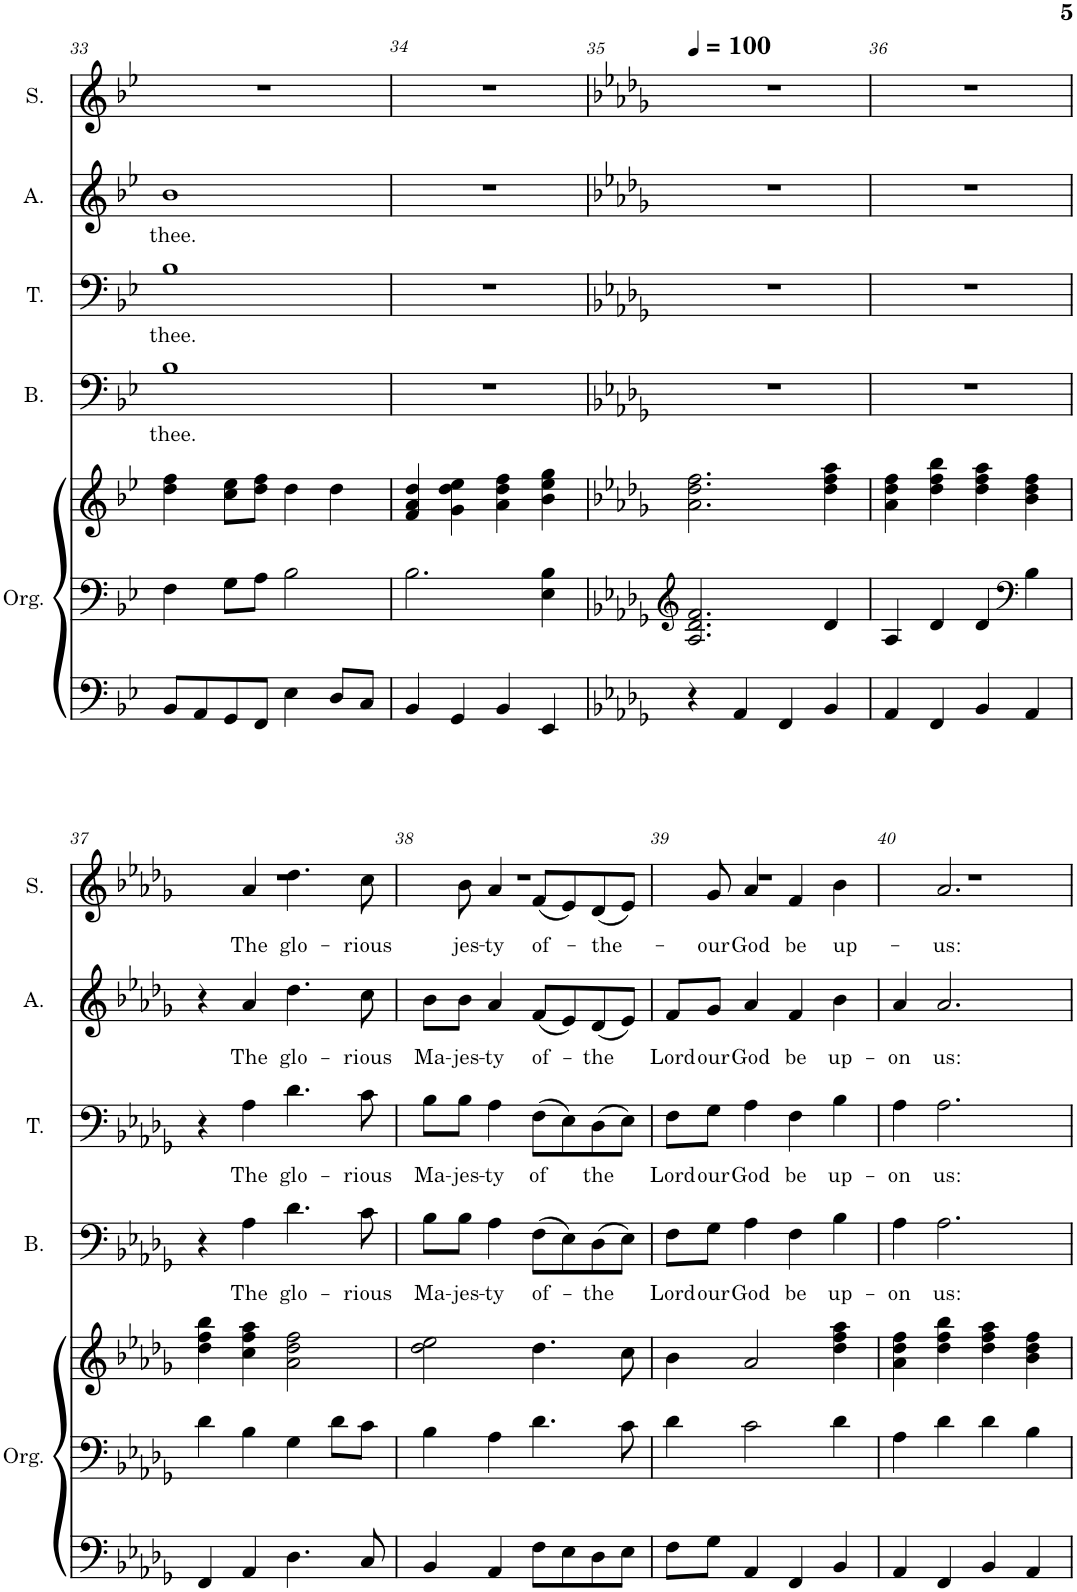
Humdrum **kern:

**kern	**kern	**kern	**kern	**text	**kern	**text	**kern	**text	**kern	**text
*part7	*part6	*part5	*part4	*part4	*part3	*part3	*part2	*part2	*part1	*part1
*staff7	*staff6	*staff5	*staff4	*staff4	*staff3	*staff3	*staff2	*staff2	*staff1	*staff1
*I"Pipe Organ	*I"Org.	*I"Pipe Organ	*I"B.	*	*I"T.	*	*I"A.	*	*I"S.	*
*I'P Org	*I'Org.	*I'P Org	*I'B.	*	*I'T.	*	*I'A.	*	*I'S.	*
!!LO:PB:g=z
*clefF4	*clefF4	*clefG2	*clefF4	*	*clefF4	*	*clefG2	*	*clefG2	*
*k[b-e-]	*k[b-e-]	*k[b-e-]	*k[b-e-]	*	*k[b-e-]	*	*k[b-e-]	*	*k[b-e-]	*
*M4/4	*M4/4	*M4/4	*M4/4	*	*M4/4	*	*M4/4	*	*M4/4	*
=33	=33	=33	=33	=33	=33	=33	=33	=33	=33	=33
!	!	!	!	!LO:LY:b	!	!LO:LY:b	!	!LO:LY:b	!	!
8BB-/L	4F\	4dd\ 4ff\	1B-	thee.	1B-	thee.	1b-	thee.	1r	.
8AA/	.	.	.	.	.	.	.	.	.	.
8GG/	8G\L	8cc\ 8ee-\L	.	.	.	.	.	.	.	.
8FF/J	8A\J	8dd\ 8ff\J	.	.	.	.	.	.	.	.
4E-\	2B-\	4dd\	.	.	.	.	.	.	.	.
8D/L	.	4dd\	.	.	.	.	.	.	.	.
8C/J	.	.	.	.	.	.	.	.	.	.
=34	=34	=34	=34	=34	=34	=34	=34	=34	=34	=34
4BB-/	2.B-\	4f/ 4a/ 4dd/	1r	.	1r	.	1r	.	1r	.
4GG/	.	4g\ 4dd\ 4ee-\	.	.	.	.	.	.	.	.
4BB-/	.	4a\ 4dd\ 4ff\	.	.	.	.	.	.	.	.
4EE-/	4E-\ 4B-\	4b-\ 4ee-\ 4gg\	.	.	.	.	.	.	.	.
=35	=35	=35	=35	=35	=35	=35	=35	=35	=35	=35
*	*clefG2	*	*	*	*	*	*	*	*	*
*k[b-e-a-d-g-]	*k[b-e-a-d-g-]	*k[b-e-a-d-g-]	*k[b-e-a-d-g-]	*	*k[b-e-a-d-g-]	*	*k[b-e-a-d-g-]	*	*k[b-e-a-d-g-]	*
*	*	*	*	*	*	*	*	*	*MM100	*
4r	2.A-/ 2.d-/ 2.f/	2.a-\ 2.dd-\ 2.ff\	1r	.	1r	.	1r	.	1r	.
4AA-/	.	.	.	.	.	.	.	.	.	.
4FF/	.	.	.	.	.	.	.	.	.	.
4BB-/	4d-/	4dd-\ 4ff\ 4aa-\	.	.	.	.	.	.	.	.
=36	=36	=36	=36	=36	=36	=36	=36	=36	=36	=36
4AA-/	4A-/	4a-\ 4dd-\ 4ff\	1r	.	1r	.	1r	.	1r	.
4FF/	4d-/	4dd-\ 4ff\ 4bb-\	.	.	.	.	.	.	.	.
4BB-/	4d-/	4dd-\ 4ff\ 4aa-\	.	.	.	.	.	.	.	.
*	*clefF4	*	*	*	*	*	*	*	*	*
4AA-/	4B-\	4b-\ 4dd-\ 4ff\	.	.	.	.	.	.	.	.
!!LO:LB:g=z
=37	=37	=37	=37	=37	=37	=37	=37	=37	=37	=37
4FF/	4d-\	4dd-\ 4ff\ 4bb-\	4r	.	4r	.	4r	.	1r	.
!	!	!	!	!LO:LY:b	!	!LO:LY:b	!	!LO:LY:b	!	!
4AA-/	4B-\	4cc\ 4ff\ 4aa-\	4A-\	The	4A-\	The	4a-/	The	.	.
!	!	!	!	!LO:LY:b	!	!LO:LY:b	!	!LO:LY:b	!	!
4.D-\	4G-\	2a-\ 2dd-\ 2ff\	4.d-\	glo-	4.d-\	glo-	4.dd-\	glo-	.	.
.	8d-\L	.	.	.	.	.	.	.	.	.
!	!	!	!	!LO:LY:b	!	!LO:LY:b	!	!LO:LY:b	!	!
8C/	8c\J	.	8c\	-rious	8c\	-rious	8cc\	-rious	.	.
!	!	!	!	!	!	!	!	!	!	!LO:LY:b
2.ryy	2.ryy	2.ryy	2.ryy	.	2.ryy	.	2.ryy	.	4a-/	The
!	!	!	!	!	!	!	!	!	!	!LO:LY:b
.	.	.	.	.	.	.	.	.	4.dd-\	glo-
!	!	!	!	!	!	!	!	!	!	!LO:LY:b
.	.	.	.	.	.	.	.	.	8cc\	-rious
=38	=38	=38	=38	=38	=38	=38	=38	=38	=38	=38
!	!	!	!	!LO:LY:b	!	!LO:LY:b	!	!LO:LY:b	!	!
4BB-/	4B-\	2dd-\ 2ee-\	8B-\L	Ma-	8B-\L	Ma-	8b-\L	Ma-	1r	.
!	!	!	!	!LO:LY:b	!	!LO:LY:b	!	!LO:LY:b	!	!
.	.	.	8B-\J	-jes-	8B-\J	-jes-	8b-\J	-jes-	.	.
!	!	!	!	!LO:LY:b	!	!LO:LY:b	!	!LO:LY:b	!	!
4AA-/	4A-\	.	4A-\	-ty	4A-\	-ty	4a-/	-ty	.	.
!	!	!	!	!LO:LY:b	!	!LO:LY:b	!	!LO:LY:b	!	!
8F\L	4.d-\	4.dd-\	(8F\L	of-	(8F\L	of	(8f/L	of-	.	.
8E-\	.	.	8E-\)	.	8E-\)	.	8e-/)	.	.	.
!	!	!	!	!LO:LY:b	!	!LO:LY:b	!	!LO:LY:b	!	!
8D-\	.	.	(8D-\	-the	(8D-\	the	(8d-/	-the	.	.
8E-\J	8c\	8cc\	8E-\J)	.	8E-\J)	.	8e-/J)	.	.	.
!	!	!	!	!	!	!	!	!	!	!LO:LY:b
2..ryy	2..ryy	2..ryy	2..ryy	.	2..ryy	.	2..ryy	.	8b-\	-jes-
!	!	!	!	!	!	!	!	!	!	!LO:LY:b
.	.	.	.	.	.	.	.	.	4a-/	-ty
!	!	!	!	!	!	!	!	!	!	!LO:LY:b
.	.	.	.	.	.	.	.	.	(8f/L	of-
.	.	.	.	.	.	.	.	.	8e-/)	.
!	!	!	!	!	!	!	!	!	!	!LO:LY:b
.	.	.	.	.	.	.	.	.	(8d-/	-the-
.	.	.	.	.	.	.	.	.	8e-/J)	.
=39	=39	=39	=39	=39	=39	=39	=39	=39	=39	=39
!	!	!	!	!LO:LY:b	!	!LO:LY:b	!	!LO:LY:b	!	!
8F\L	4d-\	4b-\	8F\L	Lord	8F\L	Lord	8f/L	Lord	1r	.
!	!	!	!	!LO:LY:b	!	!LO:LY:b	!	!LO:LY:b	!	!
8G-\J	.	.	8G-\J	our	8G-\J	our	8g-/J	our	.	.
!	!	!	!	!LO:LY:b	!	!LO:LY:b	!	!LO:LY:b	!	!
4AA-/	2c\	2a-/	4A-\	God	4A-\	God	4a-/	God	.	.
!	!	!	!	!LO:LY:b	!	!LO:LY:b	!	!LO:LY:b	!	!
4FF/	.	.	4F\	be	4F\	be	4f/	be	.	.
!	!	!	!	!LO:LY:b	!	!LO:LY:b	!	!LO:LY:b	!	!
4BB-/	4d-\	4dd-\ 4ff\ 4aa-\	4B-\	up-	4B-\	up-	4b-\	up-	.	.
!	!	!	!	!	!	!	!	!	!	!LO:LY:b
2..ryy	2..ryy	2..ryy	2..ryy	.	2..ryy	.	2..ryy	.	8g-/	our
!	!	!	!	!	!	!	!	!	!	!LO:LY:b
.	.	.	.	.	.	.	.	.	4a-/	God
!	!	!	!	!	!	!	!	!	!	!LO:LY:b
.	.	.	.	.	.	.	.	.	4f/	be
!	!	!	!	!	!	!	!	!	!	!LO:LY:b
.	.	.	.	.	.	.	.	.	4b-\	up-
=40	=40	=40	=40	=40	=40	=40	=40	=40	=40	=40
!	!	!	!	!LO:LY:b	!	!LO:LY:b	!	!LO:LY:b	!	!
4AA-/	4A-\	4a-\ 4dd-\ 4ff\	4A-\	-on	4A-\	-on	4a-/	-on	1r	.
!	!	!	!	!LO:LY:b	!	!LO:LY:b	!	!LO:LY:b	!	!
4FF/	4d-\	4dd-\ 4ff\ 4bb-\	2.A-\	us:	2.A-\	us:	2.a-/	us:	.	.
4BB-/	4d-\	4dd-\ 4ff\ 4aa-\	.	.	.	.	.	.	.	.
4AA-/	4B-\	4b-\ 4dd-\ 4ff\	.	.	.	.	.	.	.	.
!	!	!	!	!	!	!	!	!	!	!LO:LY:b
2.ryy	2.ryy	2.ryy	2.ryy	.	2.ryy	.	2.ryy	.	2.a-/	us:
=	=	=	=	=	=	=	=	=	=	=
*-	*-	*-	*-	*-	*-	*-	*-	*-	*-	*-
